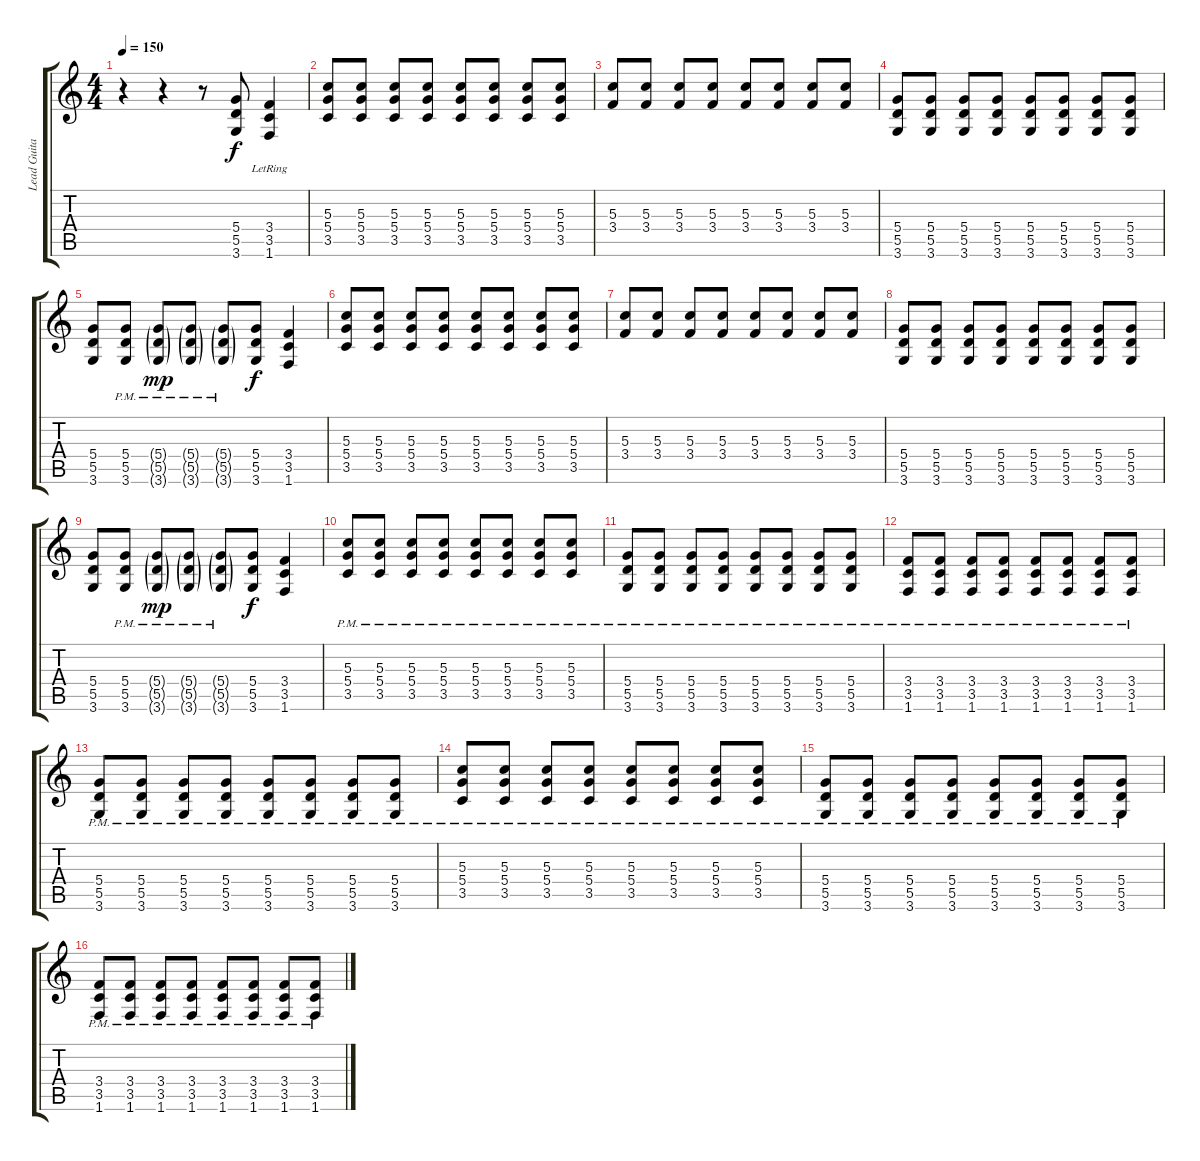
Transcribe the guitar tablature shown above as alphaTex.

\track ("Lead Guitar" "Lead Guita") {instrument distortionguitar}
\staff {score tabs}
\tuning (E4 B3 G3 D3 A2 E2) {hide}
\ts (4 4)
\tempo 150
\clef g2
\ks c
r.4{dy f instrument distortionguitar} r.4 r.8 (5.4 5.5 3.6).8 (3.4{lr} 3.5{lr} 1.6{lr}).4 |
(5.3 5.4 3.5).8 (5.3 5.4 3.5).8 (5.3 5.4 3.5).8 (5.3 5.4 3.5).8 (5.3 5.4 3.5).8 (5.3 5.4 3.5).8 (5.3 5.4 3.5).8 (5.3 5.4 3.5).8 |
(5.3 3.4).8 (5.3 3.4).8 (5.3 3.4).8 (5.3 3.4).8 (5.3 3.4).8 (5.3 3.4).8 (5.3 3.4).8 (5.3 3.4).8 |
(5.4 5.5 3.6).8 (5.4 5.5 3.6).8 (5.4 5.5 3.6).8 (5.4 5.5 3.6).8 (5.4 5.5 3.6).8 (5.4 5.5 3.6).8 (5.4 5.5 3.6).8 (5.4 5.5 3.6).8 |
(5.4 5.5 3.6).8 (5.4{pm} 5.5{pm} 3.6{pm}).8 (5.4{g pm} 5.5{g pm} 3.6{g pm}).8{dy mp} (5.4{g pm} 5.5{g pm} 3.6{g pm}).8 (5.4{g pm} 5.5{g pm} 3.6{g pm}).8 (5.4 5.5 3.6).8{dy f} (3.4 3.5 1.6).4 |
(5.3 5.4 3.5).8 (5.3 5.4 3.5).8 (5.3 5.4 3.5).8 (5.3 5.4 3.5).8 (5.3 5.4 3.5).8 (5.3 5.4 3.5).8 (5.3 5.4 3.5).8 (5.3 5.4 3.5).8 |
(5.3 3.4).8 (5.3 3.4).8 (5.3 3.4).8 (5.3 3.4).8 (5.3 3.4).8 (5.3 3.4).8 (5.3 3.4).8 (5.3 3.4).8 |
(5.4 5.5 3.6).8 (5.4 5.5 3.6).8 (5.4 5.5 3.6).8 (5.4 5.5 3.6).8 (5.4 5.5 3.6).8 (5.4 5.5 3.6).8 (5.4 5.5 3.6).8 (5.4 5.5 3.6).8 |
(5.4 5.5 3.6).8 (5.4{pm} 5.5{pm} 3.6{pm}).8 (5.4{g pm} 5.5{g pm} 3.6{g pm}).8{dy mp} (5.4{g pm} 5.5{g pm} 3.6{g pm}).8 (5.4{g pm} 5.5{g pm} 3.6{g pm}).8 (5.4 5.5 3.6).8{dy f} (3.4 3.5 1.6).4 |
(5.3{pm} 5.4{pm} 3.5{pm}).8 (5.3{pm} 5.4{pm} 3.5{pm}).8 (5.3{pm} 5.4{pm} 3.5{pm}).8 (5.3{pm} 5.4{pm} 3.5{pm}).8 (5.3{pm} 5.4{pm} 3.5{pm}).8 (5.3{pm} 5.4{pm} 3.5{pm}).8 (5.3{pm} 5.4{pm} 3.5{pm}).8 (5.3{pm} 5.4{pm} 3.5{pm}).8 |
(5.4{pm} 5.5{pm} 3.6{pm}).8 (5.4{pm} 5.5{pm} 3.6{pm}).8 (5.4{pm} 5.5{pm} 3.6{pm}).8 (5.4{pm} 5.5{pm} 3.6{pm}).8 (5.4{pm} 5.5{pm} 3.6{pm}).8 (5.4{pm} 5.5{pm} 3.6{pm}).8 (5.4{pm} 5.5{pm} 3.6{pm}).8 (5.4{pm} 5.5{pm} 3.6{pm}).8 |
(3.4{pm} 3.5{pm} 1.6{pm}).8 (3.4{pm} 3.5{pm} 1.6{pm}).8 (3.4{pm} 3.5{pm} 1.6{pm}).8 (3.4{pm} 3.5{pm} 1.6{pm}).8 (3.4{pm} 3.5{pm} 1.6{pm}).8 (3.4{pm} 3.5{pm} 1.6{pm}).8 (3.4{pm} 3.5{pm} 1.6{pm}).8 (3.4{pm} 3.5{pm} 1.6{pm}).8 |
(5.4{pm} 5.5{pm} 3.6{pm}).8 (5.4{pm} 5.5{pm} 3.6{pm}).8 (5.4{pm} 5.5{pm} 3.6{pm}).8 (5.4{pm} 5.5{pm} 3.6{pm}).8 (5.4{pm} 5.5{pm} 3.6{pm}).8 (5.4{pm} 5.5{pm} 3.6{pm}).8 (5.4{pm} 5.5{pm} 3.6{pm}).8 (5.4{pm} 5.5{pm} 3.6{pm}).8 |
(5.3{pm} 5.4{pm} 3.5{pm}).8 (5.3{pm} 5.4{pm} 3.5{pm}).8 (5.3{pm} 5.4{pm} 3.5{pm}).8 (5.3{pm} 5.4{pm} 3.5{pm}).8 (5.3{pm} 5.4{pm} 3.5{pm}).8 (5.3{pm} 5.4{pm} 3.5{pm}).8 (5.3{pm} 5.4{pm} 3.5{pm}).8 (5.3{pm} 5.4{pm} 3.5{pm}).8 |
(5.4{pm} 5.5{pm} 3.6{pm}).8 (5.4{pm} 5.5{pm} 3.6{pm}).8 (5.4{pm} 5.5{pm} 3.6{pm}).8 (5.4{pm} 5.5{pm} 3.6{pm}).8 (5.4{pm} 5.5{pm} 3.6{pm}).8 (5.4{pm} 5.5{pm} 3.6{pm}).8 (5.4{pm} 5.5{pm} 3.6{pm}).8 (5.4{pm} 5.5{pm} 3.6{pm}).8 |
(3.4{pm} 3.5{pm} 1.6{pm}).8 (3.4{pm} 3.5{pm} 1.6{pm}).8 (3.4{pm} 3.5{pm} 1.6{pm}).8 (3.4{pm} 3.5{pm} 1.6{pm}).8 (3.4{pm} 3.5{pm} 1.6{pm}).8 (3.4{pm} 3.5{pm} 1.6{pm}).8 (3.4{pm} 3.5{pm} 1.6{pm}).8 (3.4{pm} 3.5{pm} 1.6{pm}).8
